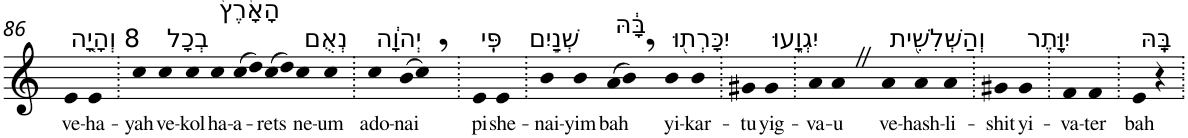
**kern	**text
*part1	*part1
*staff1	*staff1
*I"Piano	*
*I'Pno	*
!!LO:PB:g=z
*clefG2	*
*k[]	*
=86	=86
!LO:TX:a:t=8 וְהָיָ֤ה	!
!	!LO:LY:b
4e	ve-
!	!LO:LY:b
4e	-ha-
=87.	=87.
!	!LO:LY:b
4cc	-yah
!LO:TX:a:t=בְכָל	!
!	!LO:LY:b
4cc	ve-
!	!LO:LY:b
4cc	-kol
!LO:TX:a:t=הָאָ֙רֶץ֙	!
!	!LO:LY:b
4cc	ha-
!	!LO:LY:b
(>8cc	-a-
8dd)	.
!	!LO:LY:b
(>8cc	-rets
8dd)	.
!LO:TX:a:t=נְאֻם	!
!	!LO:LY:b
4cc	ne-
!	!LO:LY:b
4cc	-um
=88.	=88.
!LO:TX:a:t=יְהוָ֔ה	!
!	!LO:LY:b
4cc	ado-
!	!LO:LY:b
(>8b	-nai
8cc,)	.
=89.	=89.
!LO:TX:a:t=פִּֽי	!
!	!LO:LY:b
4e	pi
!LO:TX:a:t=שְׁנַ֣יִם	!
!	!LO:LY:b
4e	she-
=90.	=90.
!	!LO:LY:b
4b	-nai-
!	!LO:LY:b
4b	-yim
!LO:TX:a:t=בָּ֔הּ	!
!	!LO:LY:b
(>8a	bah
8b,)	.
!LO:TX:a:t=יִכָּרְת֖וּ	!
!	!LO:LY:b
4b	yi-
!	!LO:LY:b
4b	-kar-
=91.	=91.
!	!LO:LY:b
4g#X	-tu
!LO:TX:a:t=יִגְוָ֑עוּ	!
!	!LO:LY:b
4g#	yig-
=92.	=92.
!	!LO:LY:b
4a	-va-
!	!LO:LY:b
4aZ	-u
!LO:TX:a:t=וְהַשְּׁלִשִׁ֖ית	!
!	!LO:LY:b
4a	ve-
!	!LO:LY:b
4a	-hash-
!	!LO:LY:b
4a	-li-
=93.	=93.
!	!LO:LY:b
4g#X	-shit
!LO:TX:a:t=יִוָּ֥תֶר	!
!	!LO:LY:b
4g#	yi-
=94.	=94.
!	!LO:LY:b
4f	-va-
!	!LO:LY:b
4f	-ter
=95.	=95.
!LO:TX:a:t=בָּֽהּ	!
!	!LO:LY:b
4e	bah
4r	.
=.	=.
*-	*-
